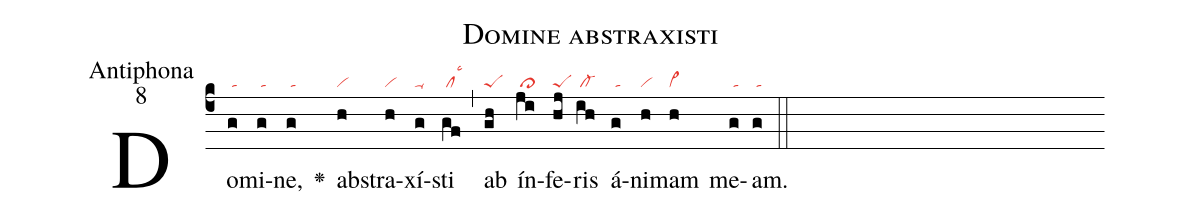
name:Domine abstraxisti;
office-part:Antiphona;
mode:8;
nabc-lines:1;
%%
(c4) Do(g|/ta)mi(g|/ta)ne,(g|/ta) <v>\greheightstar</v>() ab(h|vi)stra(h|vi)xí(g|ta-)sti(gf|/cllsc3) (,) ab(gh|peS) ín(ji|/cl>)fe(hj|peS)ris(ih|/cl-) á(g|/ta)ni(h|vi)mam(h|vi>) me(g|/ta)am.(g|/ta) (::)
